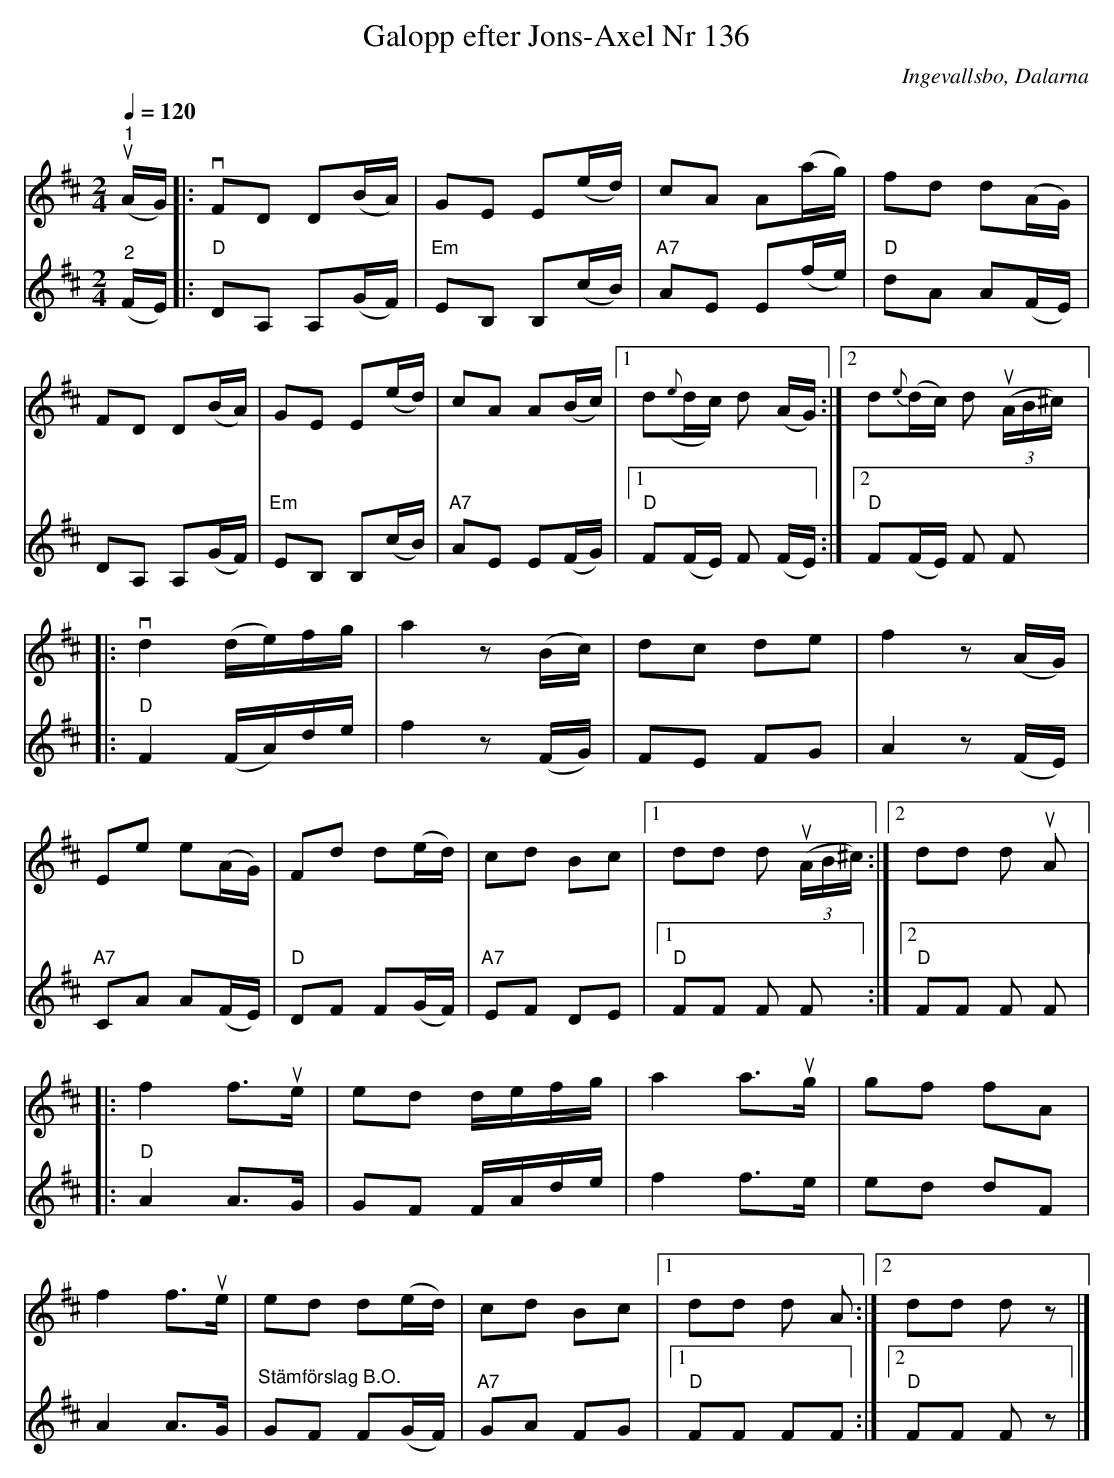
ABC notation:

X:1
T:Galopp efter Jons-Axel Nr 136
O:Ingevallsbo, Dalarna
L:1/8
Q:1/4=120
M:2/4
K:D
V:1
"^1"u (A/G/) |:v FD D(B/A/) | GE E(e/d/) | cA A(a/g/) | fd d(A/G/) |
FD D(B/A/) | GE E(e/d/) | cA A(B/c/) |1 d({e}d/c/) d (A/G/) :|2 d{e}(d/c/) du (3(A/B/^c/) |:
v d2 (d/e/)f/g/ | a2 z (B/c/) | dc de | f2 z (A/G/) |
Ee e(A/G/) | Fd d(e/d/) | cd Bc |1 dd du (3(A/B/^c/) :|2 dd du A |:
f2 f>ue | ed d/e/f/g/ | a2 a>ug | gf fA |
f2 f>ue | ed d(e/d/) | cd Bc |1 dd d A :|2 dd d z |]
V:2
"^2" (F/E/) |:"D" DA, A,(G/F/) | "Em" EB, B,(c/B/) |"A7" AE E(f/e/) |"D" dA A(F/E/) | DA, A,(G/F/) |
"Em" EB, B,(c/B/) |"A7" AE E(F/G/) |1"D" F(F/E/) F (F/E/) :|2"D" F(F/E/) F F |:
"D" F2 (F/A/)d/e/ | f2 z (F/G/) | FE FG | A2 z (F/E/) |"A7" CA A(F/E/) |"D" DF F(G/F/) |
"A7" EF DE |1"D" FF F F :|2"D" FF F F |:"D" A2 A>G | GF F/A/d/e/ | f2 f>e | ed dF | A2 A>G |
"^Stämförslag B.O." GF F(G/F/) |"A7" GA FG |1"D" FF FF :|2"D" FF F z |]
